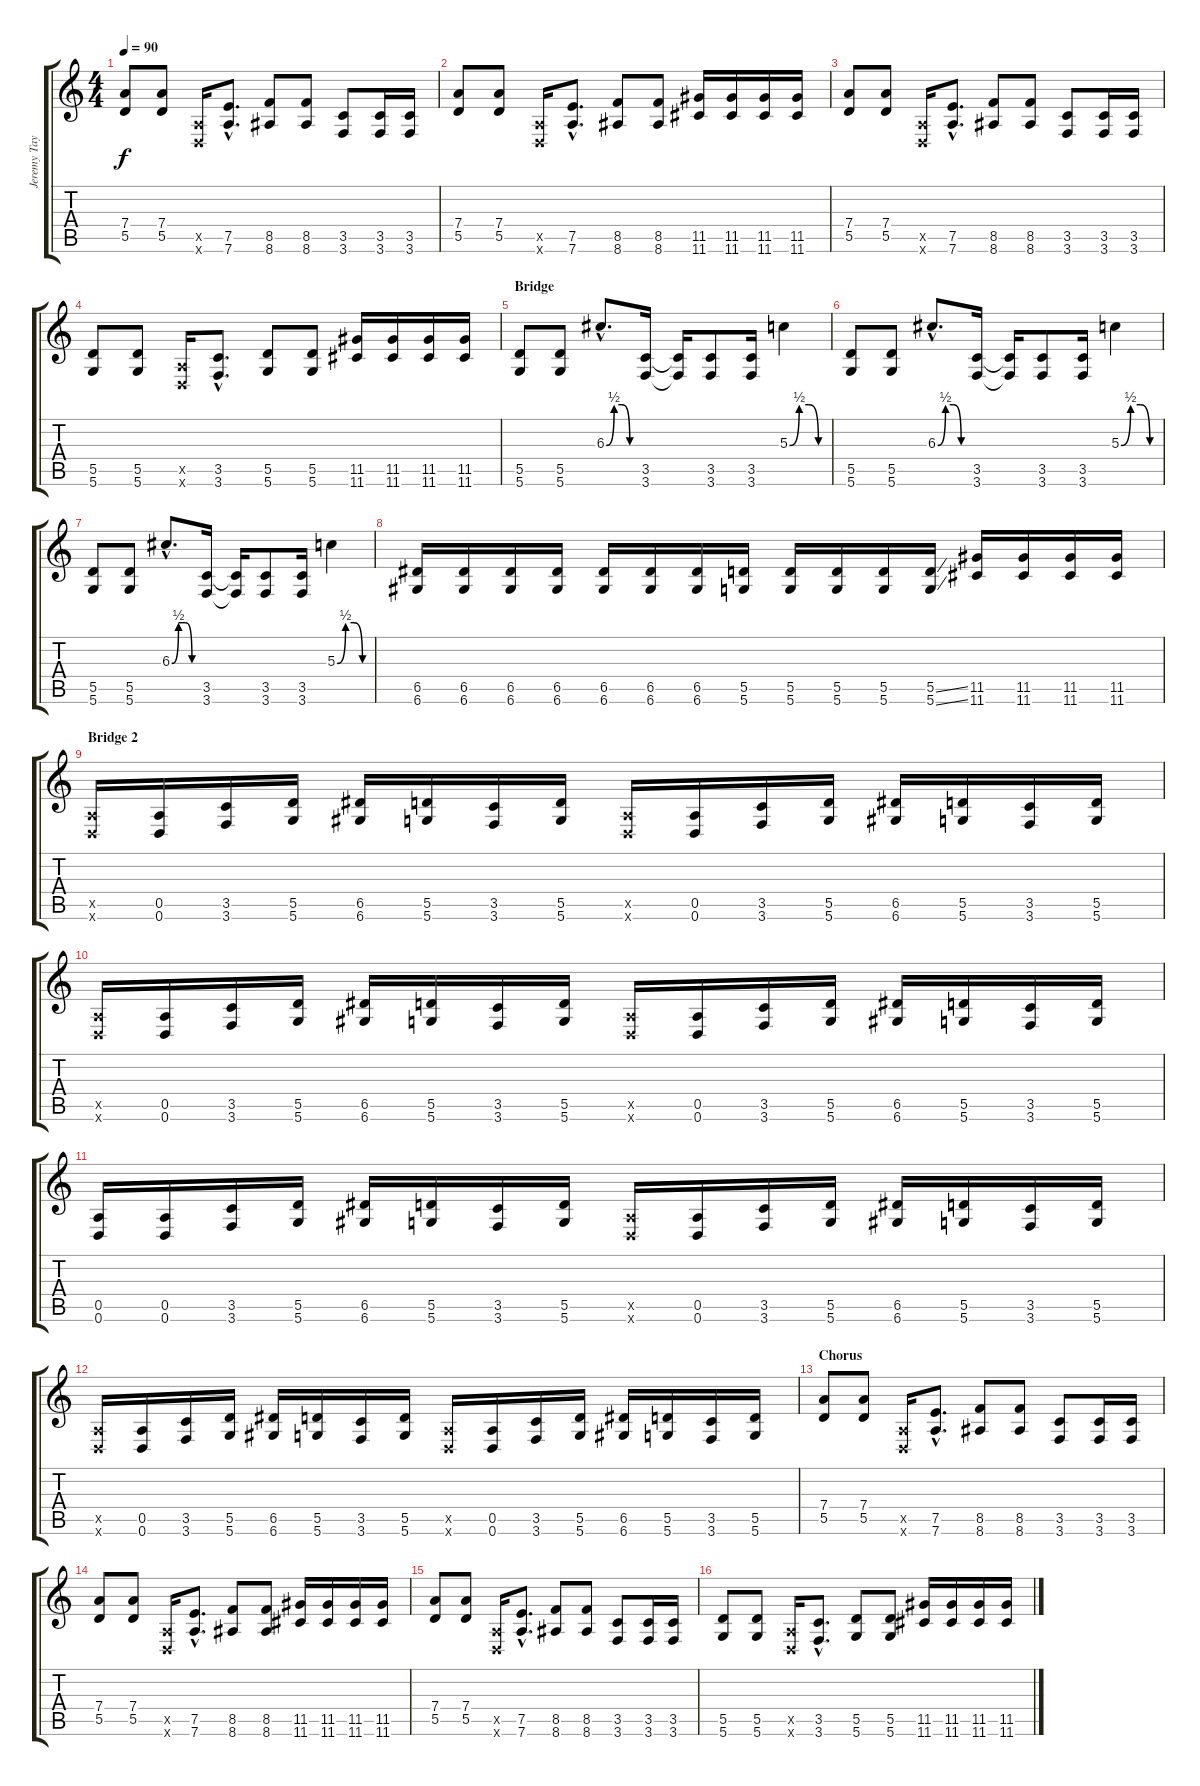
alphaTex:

\track ("Jeremy Taylor" "Jeremy Tay") {instrument distortionguitar}
\staff {score tabs}
\tuning (E4 B3 G3 D3 A2 D2) {hide}
\ts (4 4)
\tempo 90
\clef g2
\ks c
(7.4 5.5).8{dy f} (7.4 5.5).8 (0.5{x} 0.6{x}).16 (7.5{hac} 7.6{hac}).8{d} (8.5 8.6).8 (8.5 8.6).8 (3.5 3.6).8 (3.5 3.6).16 (3.5 3.6).16 |
(7.4 5.5).8 (7.4 5.5).8 (0.5{x} 0.6{x}).16 (7.5{hac} 7.6{hac}).8{d} (8.5 8.6).8 (8.5 8.6).8 (11.5 11.6).16 (11.5 11.6).16 (11.5 11.6).16 (11.5 11.6).16 |
(7.4 5.5).8 (7.4 5.5).8 (0.5{x} 0.6{x}).16 (7.5{hac} 7.6{hac}).8{d} (8.5 8.6).8 (8.5 8.6).8 (3.5 3.6).8 (3.5 3.6).16 (3.5 3.6).16 |
(5.5 5.6).8 (5.5 5.6).8 (0.5{x} 0.6{x}).16 (3.5{hac} 3.6{hac}).8{d} (5.5 5.6).8 (5.5 5.6).8 (11.5 11.6).16 (11.5 11.6).16 (11.5 11.6).16 (11.5 11.6).16 |
\section ("" "Bridge")
(5.5 5.6).8 (5.5 5.6).8 6.3{be (custom 0 0 15 2 30 2 45 0 60 0) hac}.8{d} (3.5 3.6).16 (3.5{t} 3.6{t}).16 (3.5 3.6).8 (3.5 3.6).16 5.3{be (custom 0 0 15 2 30 2 45 0 60 0)}.4 |
(5.5 5.6).8 (5.5 5.6).8 6.3{be (custom 0 0 15 2 30 2 45 0 60 0) hac}.8{d} (3.5 3.6).16 (3.5{t} 3.6{t}).16 (3.5 3.6).8 (3.5 3.6).16 5.3{be (custom 0 0 15 2 30 2 45 0 60 0)}.4 |
(5.5 5.6).8 (5.5 5.6).8 6.3{be (custom 0 0 15 2 30 2 45 0 60 0) hac}.8{d} (3.5 3.6).16 (3.5{t} 3.6{t}).16 (3.5 3.6).8 (3.5 3.6).16 5.3{be (custom 0 0 15 2 30 2 45 0 60 0)}.4 |
(6.5 6.6).16 (6.5 6.6).16 (6.5 6.6).16 (6.5 6.6).16 (6.5 6.6).16 (6.5 6.6).16 (6.5 6.6).16 (5.5 5.6).16 (5.5 5.6).16 (5.5 5.6).16 (5.5 5.6).16 (5.5{ss} 5.6{ss}).16 (11.5 11.6).16 (11.5 11.6).16 (11.5 11.6).16 (11.5 11.6).16 |
\section ("" "Bridge 2")
(0.5{x} 0.6{x}).16 (0.5 0.6).16 (3.5 3.6).16 (5.5 5.6).16 (6.5 6.6).16 (5.5 5.6).16 (3.5 3.6).16 (5.5 5.6).16 (0.5{x} 0.6{x}).16 (0.5 0.6).16 (3.5 3.6).16 (5.5 5.6).16 (6.5 6.6).16 (5.5 5.6).16 (3.5 3.6).16 (5.5 5.6).16 |
(0.5{x} 0.6{x}).16 (0.5 0.6).16 (3.5 3.6).16 (5.5 5.6).16 (6.5 6.6).16 (5.5 5.6).16 (3.5 3.6).16 (5.5 5.6).16 (0.5{x} 0.6{x}).16 (0.5 0.6).16 (3.5 3.6).16 (5.5 5.6).16 (6.5 6.6).16 (5.5 5.6).16 (3.5 3.6).16 (5.5 5.6).16 |
(0.5 0.6).16 (0.5 0.6).16 (3.5 3.6).16 (5.5 5.6).16 (6.5 6.6).16 (5.5 5.6).16 (3.5 3.6).16 (5.5 5.6).16 (0.5{x} 0.6{x}).16 (0.5 0.6).16 (3.5 3.6).16 (5.5 5.6).16 (6.5 6.6).16 (5.5 5.6).16 (3.5 3.6).16 (5.5 5.6).16 |
(0.5{x} 0.6{x}).16 (0.5 0.6).16 (3.5 3.6).16 (5.5 5.6).16 (6.5 6.6).16 (5.5 5.6).16 (3.5 3.6).16 (5.5 5.6).16 (0.5{x} 0.6{x}).16 (0.5 0.6).16 (3.5 3.6).16 (5.5 5.6).16 (6.5 6.6).16 (5.5 5.6).16 (3.5 3.6).16 (5.5 5.6).16 |
\section ("" "Chorus")
(7.4 5.5).8 (7.4 5.5).8 (0.5{x} 0.6{x}).16 (7.5{hac} 7.6{hac}).8{d} (8.5 8.6).8 (8.5 8.6).8 (3.5 3.6).8 (3.5 3.6).16 (3.5 3.6).16 |
(7.4 5.5).8 (7.4 5.5).8 (0.5{x} 0.6{x}).16 (7.5{hac} 7.6{hac}).8{d} (8.5 8.6).8 (8.5 8.6).8 (11.5 11.6).16 (11.5 11.6).16 (11.5 11.6).16 (11.5 11.6).16 |
(7.4 5.5).8 (7.4 5.5).8 (0.5{x} 0.6{x}).16 (7.5{hac} 7.6{hac}).8{d} (8.5 8.6).8 (8.5 8.6).8 (3.5 3.6).8 (3.5 3.6).16 (3.5 3.6).16 |
(5.5 5.6).8 (5.5 5.6).8 (0.5{x} 0.6{x}).16 (3.5{hac} 3.6{hac}).8{d} (5.5 5.6).8 (5.5 5.6).8 (11.5 11.6).16 (11.5 11.6).16 (11.5 11.6).16 (11.5 11.6).16
